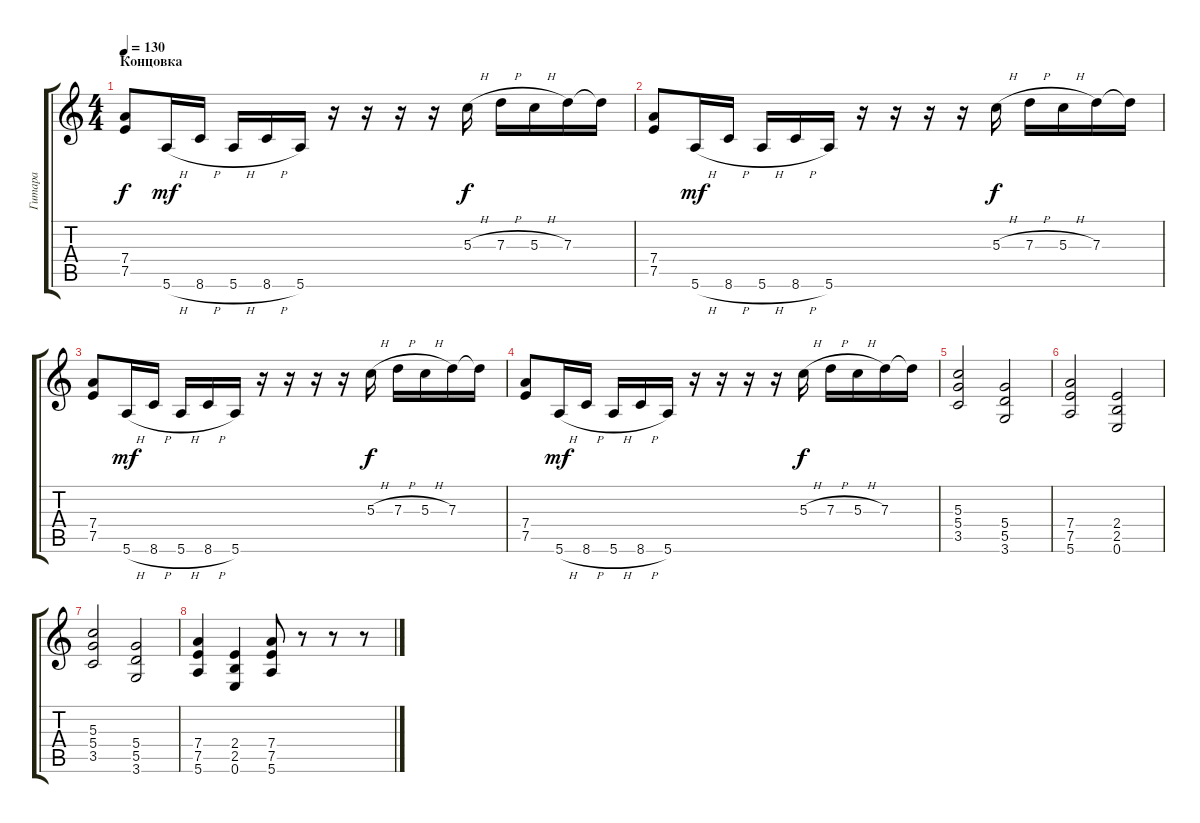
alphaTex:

\track ("Гитара" "Гитара") {instrument acousticguitarsteel}
\staff {score tabs}
\tuning (E4 B3 G3 D3 A2 E2) {hide}
\ts (4 4)
\section ("" "Концовка")
\tempo 130
\clef g2
\ks c
(7.4 7.5).8{dy f} 5.6{h}.16{dy mf volume 16 instrument distortionguitar} 8.6{h}.16 5.6{h}.16 8.6{h}.16 5.6.16 r.16 r.16 r.16 r.16 5.3{h}.16{dy f} 7.3{h}.16 5.3{h}.16 7.3.16 7.3{t}.16 |
(7.4 7.5).8 5.6{h}.16{dy mf volume 16 instrument distortionguitar} 8.6{h}.16 5.6{h}.16 8.6{h}.16 5.6.16 r.16 r.16 r.16 r.16 5.3{h}.16{dy f} 7.3{h}.16 5.3{h}.16 7.3.16 7.3{t}.16 |
(7.4 7.5).8 5.6{h}.16{dy mf volume 16 instrument distortionguitar} 8.6{h}.16 5.6{h}.16 8.6{h}.16 5.6.16 r.16 r.16 r.16 r.16 5.3{h}.16{dy f} 7.3{h}.16 5.3{h}.16 7.3.16 7.3{t}.16 |
(7.4 7.5).8 5.6{h}.16{dy mf volume 16 instrument distortionguitar} 8.6{h}.16 5.6{h}.16 8.6{h}.16 5.6.16 r.16 r.16 r.16 r.16 5.3{h}.16{dy f} 7.3{h}.16 5.3{h}.16 7.3.16 7.3{t}.16 |
(5.3 5.4 3.5).2 (5.4 5.5 3.6).2 |
(7.4 7.5 5.6).2 (2.4 2.5 0.6).2 |
(5.3 5.4 3.5).2 (5.4 5.5 3.6).2 |
(7.4 7.5 5.6).4 (2.4 2.5 0.6).4 (7.4 7.5 5.6).8 r.8 r.8 r.8
